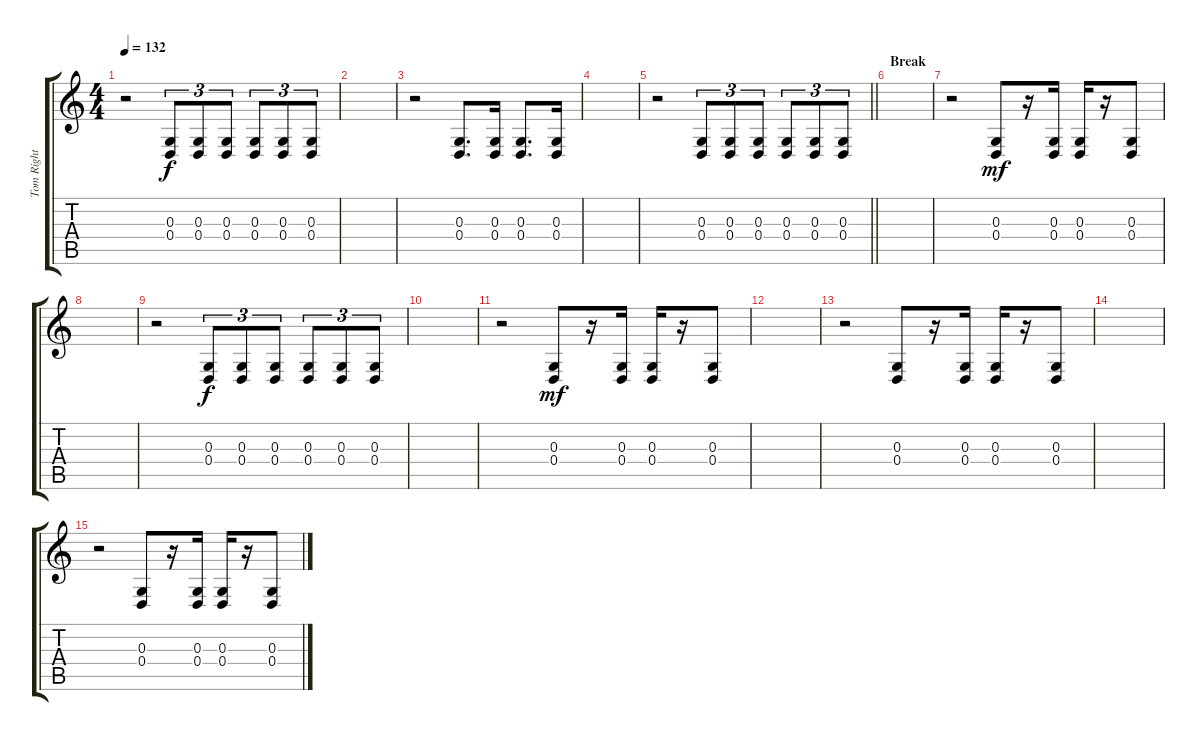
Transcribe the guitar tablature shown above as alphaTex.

\track ("Tom Right" "Tom Right") {instrument melodictom}
\staff {score tabs}
\tuning (E4 B3 G3 D3 A2 E2) {hide}
\ts (4 4)
\tempo 132
\clef g2
\ks c
r.2{dy f} (0.3 0.4).8{tu (3 2)} (0.3 0.4).8{tu (3 2)} (0.3 0.4).8{tu (3 2)} (0.3 0.4).8{tu (3 2)} (0.3 0.4).8{tu (3 2)} (0.3 0.4).8{tu (3 2)} |
|
r.2 (0.3 0.4).8{d} (0.3 0.4).16 (0.3 0.4).8{d} (0.3 0.4).16 |
|
\barLineRight lightlight
r.2 (0.3 0.4).8{tu (3 2)} (0.3 0.4).8{tu (3 2)} (0.3 0.4).8{tu (3 2)} (0.3 0.4).8{tu (3 2)} (0.3 0.4).8{tu (3 2)} (0.3 0.4).8{tu (3 2)} |
\section ("" "Break")
|
r.2 (0.3 0.4).8{dy mf} r.16 (0.3 0.4).16 (0.3 0.4).16 r.16 (0.3 0.4).8 |
|
r.2 (0.3 0.4).8{tu (3 2) dy f} (0.3 0.4).8{tu (3 2)} (0.3 0.4).8{tu (3 2)} (0.3 0.4).8{tu (3 2)} (0.3 0.4).8{tu (3 2)} (0.3 0.4).8{tu (3 2)} |
|
r.2 (0.3 0.4).8{dy mf} r.16 (0.3 0.4).16 (0.3 0.4).16 r.16 (0.3 0.4).8 |
|
r.2 (0.3 0.4).8 r.16 (0.3 0.4).16 (0.3 0.4).16 r.16 (0.3 0.4).8 |
|
r.2 (0.3 0.4).8 r.16 (0.3 0.4).16 (0.3 0.4).16 r.16 (0.3 0.4).8
